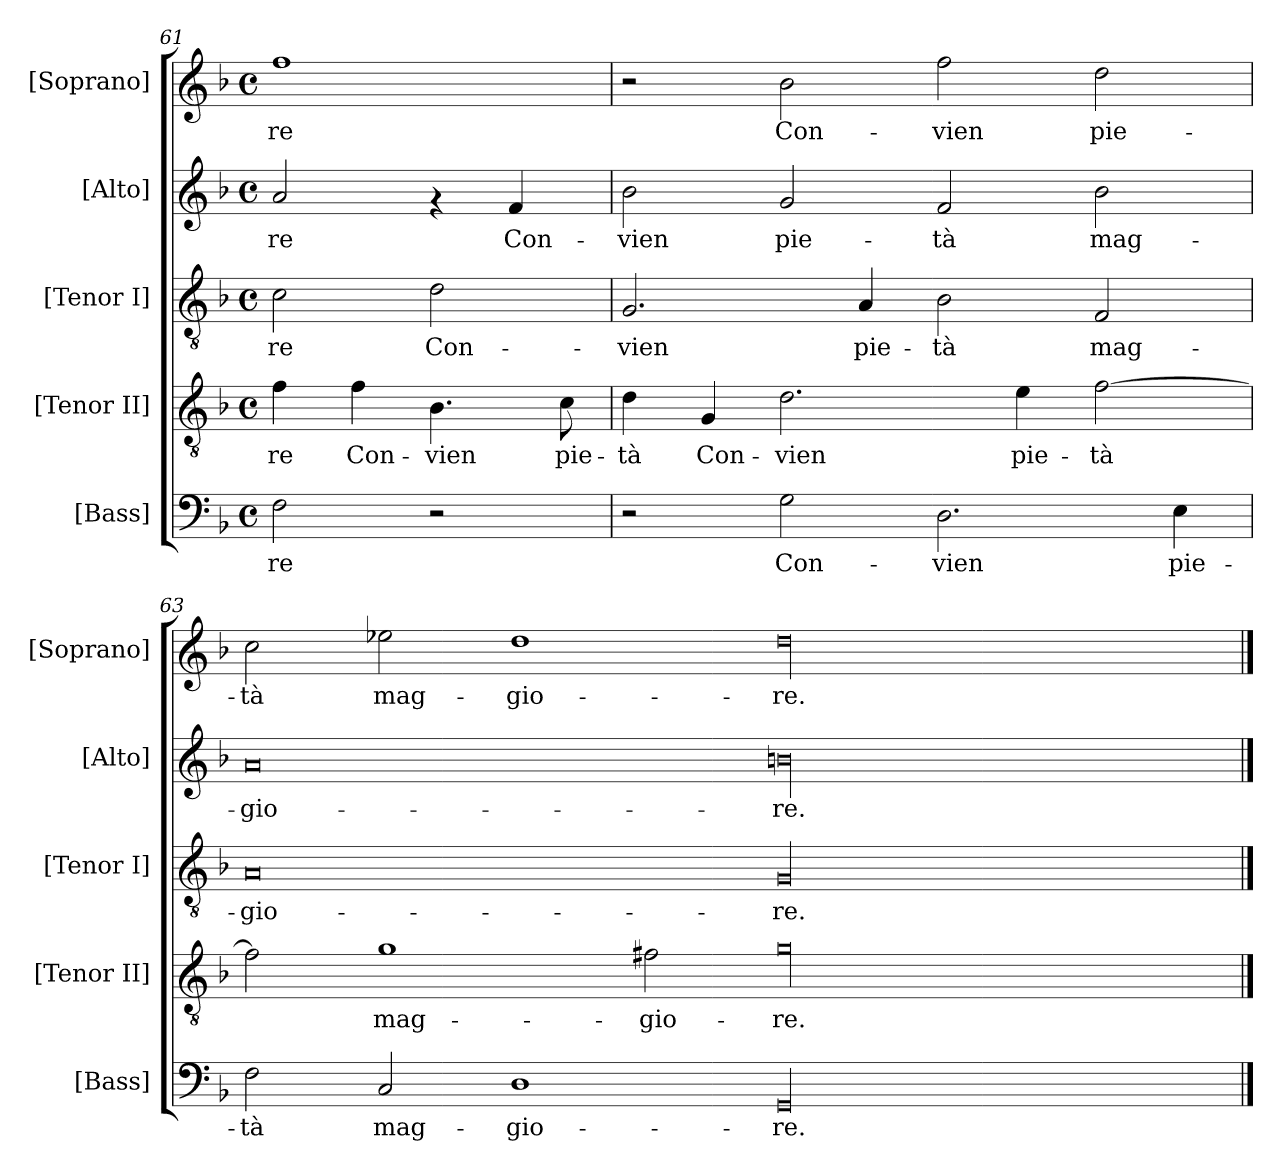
**kern	**text	**kern	**text	**kern	**text	**kern	**text	**kern	**text
*part5	*part5	*part4	*part4	*part3	*part3	*part2	*part2	*part1	*part1
*staff5	*staff5	*staff4	*staff4	*staff3	*staff3	*staff2	*staff2	*staff1	*staff1
*I"[Bass]	*	*I"[Tenor II]	*	*I"[Tenor I]	*	*I"[Alto]	*	*I"[Soprano]	*
*I'[Bass]	*	*I'[Tenor II]	*	*I'[Tenor I]	*	*I'[Alto]	*	*I'[Soprano]	*
*clefF4	*	*clefGv2	*	*clefGv2	*	*clefG2	*	*clefG2	*
*k[b-]	*	*k[b-]	*	*k[b-]	*	*k[b-]	*	*k[b-]	*
*F:	*	*F:	*	*F:	*	*F:	*	*F:	*
*M4/4	*	*M4/4	*	*M4/4	*	*M4/4	*	*M4/4	*
*met(c)	*	*met(c)	*	*met(c)	*	*met(c)	*	*met(c)	*
=61	=61	=61	=61	=61	=61	=61	=61	=61	=61
!	!LO:LY:b:cj	!	!LO:LY:b:cj	!	!LO:LY:b:cj	!	!LO:LY:b:cj	!	!LO:LY:b:cj
2F\	-re	4f\	-re	2c\	-re	2a/	-re	1ff	-re
!	!	!	!LO:LY:b:cj	!	!	!	!	!	!
.	.	4f\	Con-	.	.	.	.	.	.
!	!	!	!LO:LY:b:cj	!	!LO:LY:b:cj	!	!	!	!
2r	.	4.B-\	-vien	2d\	Con-	4rf	.	.	.
!	!	!	!	!	!	!	!LO:LY:b:cj	!	!
.	.	.	.	.	.	4f/	Con-	.	.
!	!	!	!LO:LY:b:cj	!	!	!	!	!	!
.	.	8c\	pie-	.	.	.	.	.	.
=62	=62	=62	=62	=62	=62	=62	=62	=62	=62
!	!	!	!LO:LY:b:cj	!	!LO:LY:b:cj	!	!LO:LY:b:cj	!	!
2r	.	4d\	-tà	2.G/	-vien	2b-\	-vien	2r	.
!	!	!	!LO:LY:b:cj	!	!	!	!	!	!
.	.	4G/	Con-	.	.	.	.	.	.
!	!LO:LY:b:cj	!	!LO:LY:b:cj	!	!	!	!LO:LY:b:cj	!	!LO:LY:b:cj
2G\	Con-	2.d\	-vien	.	.	2g/	pie-	2b-\	Con-
!	!	!	!	!	!LO:LY:b:cj	!	!	!	!
.	.	.	.	4A/	pie-	.	.	.	.
!	!LO:LY:b:cj	!	!	!	!LO:LY:b:cj	!	!LO:LY:b:cj	!	!LO:LY:b:cj
2.D\	-vien	.	.	2B-\	-tà	2f/	-tà	2ff\	-vien
!	!	!	!LO:LY:b:cj	!	!	!	!	!	!
.	.	4e\	pie-	.	.	.	.	.	.
!	!	!	!LO:LY:b:cj	!	!LO:LY:b:cj	!	!LO:LY:b:cj	!	!LO:LY:b:cj
.	.	[>2f\	-tà	2F/	mag-	2b-\	mag-	2dd\	pie-
!	!LO:LY:b:cj	!	!	!	!	!	!	!	!
4E\	pie-	.	.	.	.	.	.	.	.
=63	=63	=63	=63	=63	=63	=63	=63	=63	=63
!	!LO:LY:b:cj	!	!LO:LY:b:cj	!	!LO:LY:b:cj	!	!LO:LY:b:cj	!	!LO:LY:b:cj
2F\	-tà	2f\]	.	0A	-gio-	0a	-gio-	2cc\	-tà
!	!LO:LY:b:cj	!	!LO:LY:b:cj	!	!	!	!	!	!LO:LY:b:cj
2C/	mag-	1g	mag-	.	.	.	.	2ee-X\	mag-
!	!LO:LY:b:cj	!	!	!	!	!	!	!	!LO:LY:b:cj
1D	-gio-	.	.	.	.	.	.	1dd	-gio-
!	!	!	!LO:LY:b:cj	!	!	!	!	!	!
.	.	2f#X\	-gio-	.	.	.	.	.	.
!	!LO:LY:b:cj	!	!LO:LY:b:cj	!	!LO:LY:b:cj	!	!LO:LY:b:cj	!	!LO:LY:b:cj
00GG	-re.	00g	-re.	00G	-re.	00bn	-re.	00dd	-re.
==	==	==	==	==	==	==	==	==	==
*-	*-	*-	*-	*-	*-	*-	*-	*-	*-
